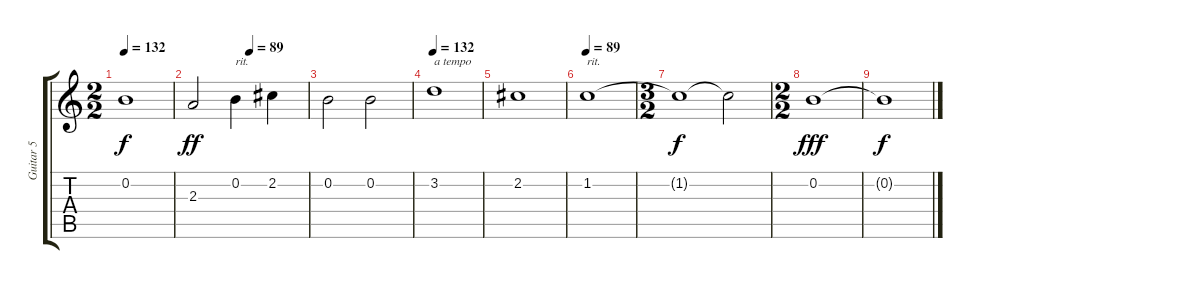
\track ("Guitar 5" "Guitar 5") {instrument distortionguitar}
\staff {score tabs}
\tuning (E4 B3 G3 D3 A2 E2) {hide}
\ts (2 2)
\tempo 132
\clef g2
\ks c
0.2{t}.1{dy f} |
\tempo (89 0.5)
2.3.2{dy ff} 0.2.4{txt "rit."} 2.2.4 |
0.2.2 0.2.2 |
\tempo 132
3.2.1{txt "a tempo"} |
2.2.1 |
\tempo 89
1.2.1{txt "rit."} |
\ts (3 2)
1.2{t}.1{dy f} 1.2{t}.2 |
\ts (2 2)
0.2.1{dy fff} |
0.2{t}.1{dy f}
